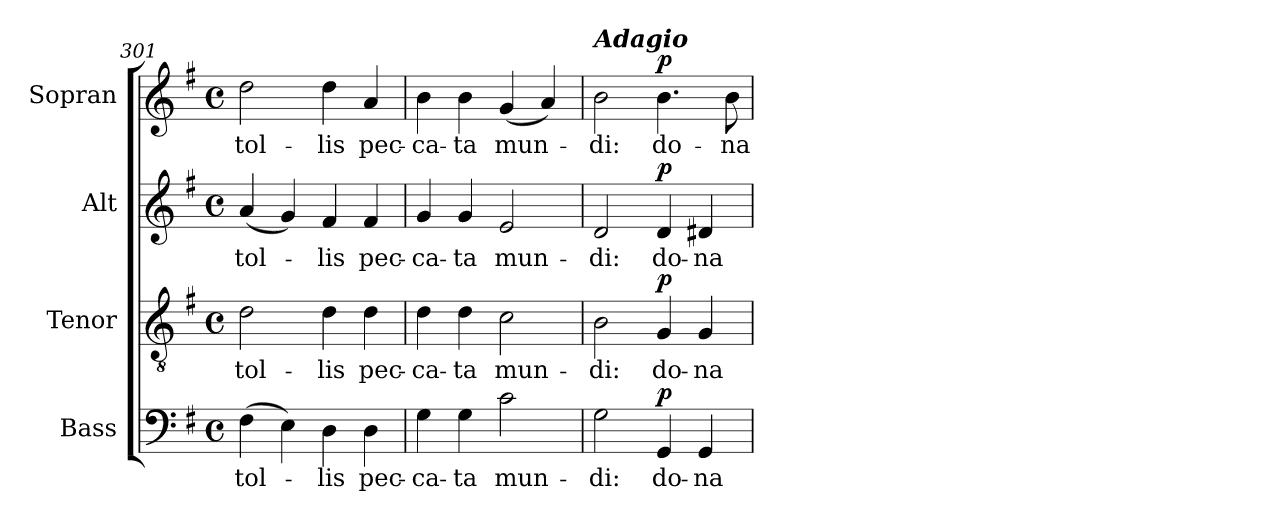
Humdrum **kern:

**kern	**text	**dynam	**kern	**text	**dynam	**kern	**text	**dynam	**kern	**text	**dynam
*part4	*part4	*part4	*part3	*part3	*part3	*part2	*part2	*part2	*part1	*part1	*part1
*staff4	*staff4	*staff4	*staff3	*staff3	*staff3	*staff2	*staff2	*staff2	*staff1	*staff1	*staff1
*I"Bass	*	*	*I"Tenor	*	*	*I"Alt	*	*	*I"Sopran	*	*
*I'B.	*	*	*I'T.	*	*	*I'A.	*	*	*I'S.	*	*
*clefF4	*	*	*clefGv2	*	*	*clefG2	*	*	*clefG2	*	*
*k[f#]	*	*	*k[f#]	*	*	*k[f#]	*	*	*k[f#]	*	*
*G:	*	*	*G:	*	*	*G:	*	*	*G:	*	*
*M4/4	*	*	*M4/4	*	*	*M4/4	*	*	*M4/4	*	*
*met(c)	*	*	*met(c)	*	*	*met(c)	*	*	*met(c)	*	*
=301	=301	=301	=301	=301	=301	=301	=301	=301	=301	=301	=301
!	!LO:LY:b	!	!	!LO:LY:b	!	!	!LO:LY:b	!	!	!LO:LY:b	!
(>4F#\	tol-	.	2d\	tol-	.	(<4a/	tol-	.	2dd\	tol-	.
4E\)	.	.	.	.	.	4g/)	.	.	.	.	.
!	!LO:LY:b	!	!	!LO:LY:b	!	!	!LO:LY:b	!	!	!LO:LY:b	!
4D\	-lis	.	4d\	-lis	.	4f#/	-lis	.	4dd\	-lis	.
!	!LO:LY:b	!	!	!LO:LY:b	!	!	!LO:LY:b	!	!	!LO:LY:b	!
4D\	pec-	.	4d\	pec-	.	4f#/	pec-	.	4a/	pec-	.
=302	=302	=302	=302	=302	=302	=302	=302	=302	=302	=302	=302
!	!LO:LY:b	!	!	!LO:LY:b	!	!	!LO:LY:b	!	!	!LO:LY:b	!
4G\	-ca-	.	4d\	-ca-	.	4g/	-ca-	.	4b\	-ca-	.
!	!LO:LY:b	!	!	!LO:LY:b	!	!	!LO:LY:b	!	!	!LO:LY:b	!
4G\	-ta	.	4d\	-ta	.	4g/	-ta	.	4b\	-ta	.
!	!LO:LY:b	!	!	!LO:LY:b	!	!	!LO:LY:b	!	!	!LO:LY:b	!
2c\	mun-	.	2c\	mun-	.	2e/	mun-	.	(<4g/	mun-	.
.	.	.	.	.	.	.	.	.	4a/)	.	.
=303	=303	=303	=303	=303	=303	=303	=303	=303	=303	=303	=303
!	!	!	!	!	!	!	!	!	!LO:TX:a:Bi:t=Adagio	!	!
!	!LO:LY:b	!	!	!LO:LY:b	!	!	!LO:LY:b	!	!	!LO:LY:b	!
2G\	-di:	.	2B\	-di:	.	2d/	-di:	.	2b\	-di:	.
!	!LO:LY:b	!LO:DY:a	!	!LO:LY:b	!LO:DY:a	!	!LO:LY:b	!LO:DY:a	!	!LO:LY:b	!LO:DY:b
4GG/	do-	p	4G/	do-	p	4d/	do-	p	4.b\	do-	p
!	!LO:LY:b	!	!	!LO:LY:b	!	!	!LO:LY:b	!	!	!	!
4GG/	-na	.	4G/	-na	.	4d#X/	-na	.	.	.	.
!	!	!	!	!	!	!	!	!	!	!LO:LY:b	!
.	.	.	.	.	.	.	.	.	8b\	-na	.
=	=	=	=	=	=	=	=	=	=	=	=
*-	*-	*-	*-	*-	*-	*-	*-	*-	*-	*-	*-
